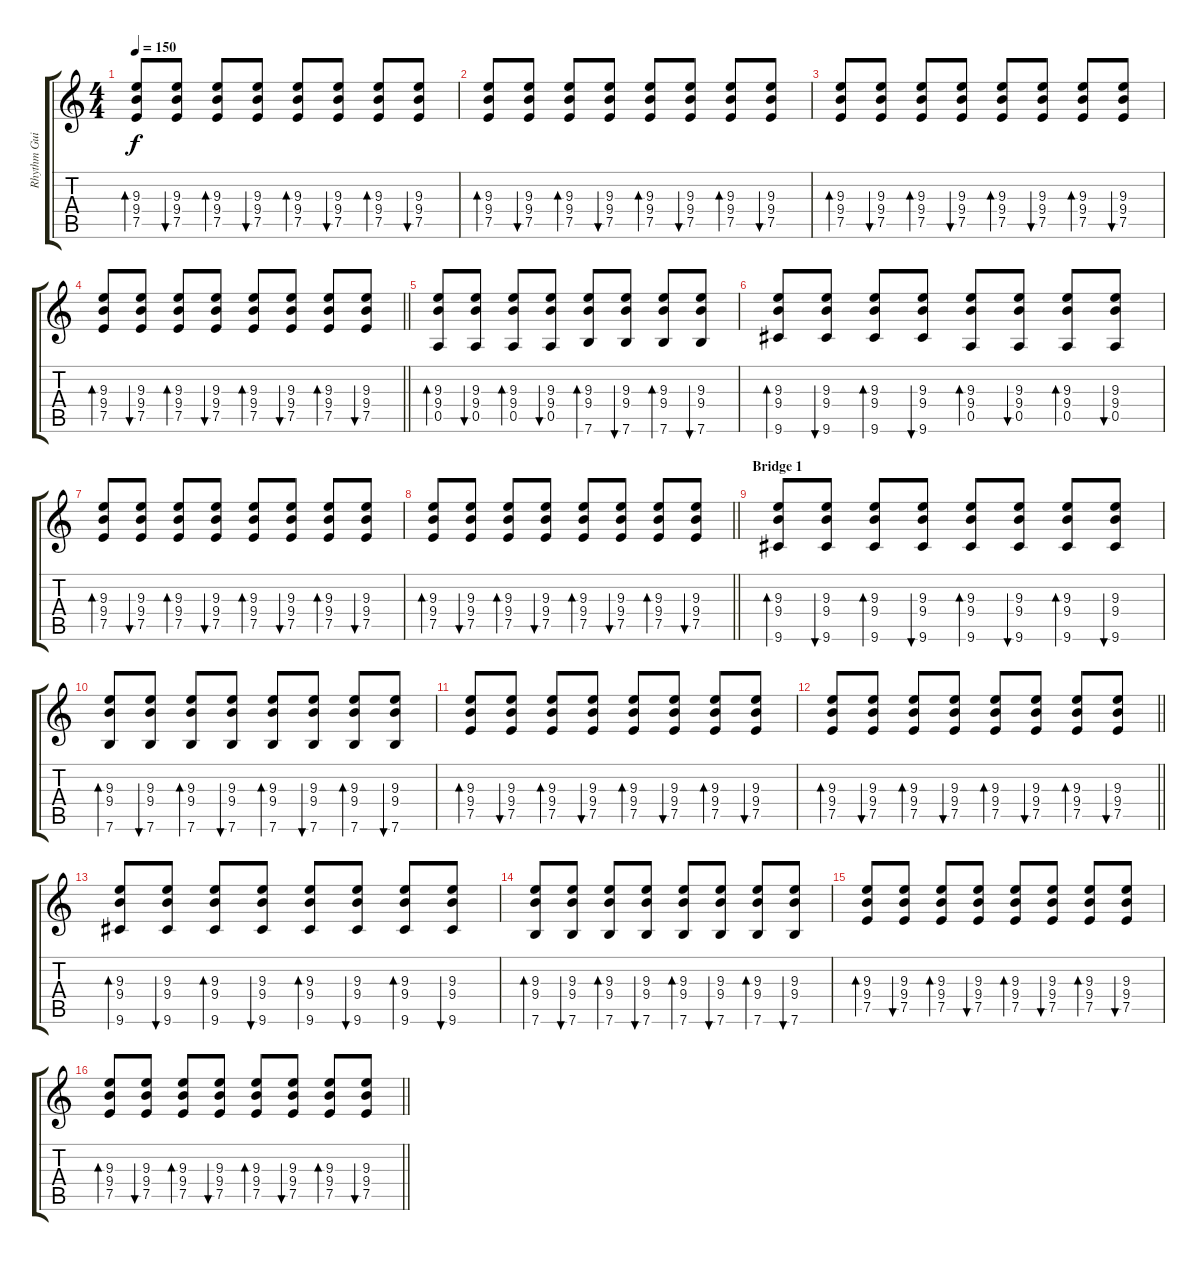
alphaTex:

\track ("Rhythm Guitar" "Rhythm Gui") {instrument acousticguitarsteel}
\staff {score tabs}
\tuning (E4 B3 G3 D3 A2 E2) {hide}
\ts (4 4)
\tempo 150
\clef g2
\ks c
(9.3 9.4 7.5).8{bd 120 dy f} (9.3 9.4 7.5).8{bu 120} (9.3 9.4 7.5).8{bd 120} (9.3 9.4 7.5).8{bu 120} (9.3 9.4 7.5).8{bd 120} (9.3 9.4 7.5).8{bu 120} (9.3 9.4 7.5).8{bd 120} (9.3 9.4 7.5).8{bu 120} |
(9.3 9.4 7.5).8{bd 120} (9.3 9.4 7.5).8{bu 120} (9.3 9.4 7.5).8{bd 120} (9.3 9.4 7.5).8{bu 120} (9.3 9.4 7.5).8{bd 120} (9.3 9.4 7.5).8{bu 120} (9.3 9.4 7.5).8{bd 120} (9.3 9.4 7.5).8{bu 120} |
(9.3 9.4 7.5).8{bd 120} (9.3 9.4 7.5).8{bu 120} (9.3 9.4 7.5).8{bd 120} (9.3 9.4 7.5).8{bu 120} (9.3 9.4 7.5).8{bd 120} (9.3 9.4 7.5).8{bu 120} (9.3 9.4 7.5).8{bd 120} (9.3 9.4 7.5).8{bu 120} |
\barLineRight lightlight
(9.3 9.4 7.5).8{bd 120} (9.3 9.4 7.5).8{bu 120} (9.3 9.4 7.5).8{bd 120} (9.3 9.4 7.5).8{bu 120} (9.3 9.4 7.5).8{bd 120} (9.3 9.4 7.5).8{bu 120} (9.3 9.4 7.5).8{bd 120} (9.3 9.4 7.5).8{bu 120} |
(9.3 9.4 0.5).8{bd 120} (9.3 9.4 0.5).8{bu 120} (9.3 9.4 0.5).8{bd 120} (9.3 9.4 0.5).8{bu 120} (9.3 9.4 7.6).8{bd 120} (9.3 9.4 7.6).8{bu 120} (9.3 9.4 7.6).8{bd 120} (9.3 9.4 7.6).8{bu 120} |
(9.3 9.4 9.6).8{bd 120} (9.3 9.4 9.6).8{bu 120} (9.3 9.4 9.6).8{bd 120} (9.3 9.4 9.6).8{bu 120} (9.3 9.4 0.5).8{bd 120} (9.3 9.4 0.5).8{bu 120} (9.3 9.4 0.5).8{bd 120} (9.3 9.4 0.5).8{bu 120} |
(9.3 9.4 7.5).8{bd 120} (9.3 9.4 7.5).8{bu 120} (9.3 9.4 7.5).8{bd 120} (9.3 9.4 7.5).8{bu 120} (9.3 9.4 7.5).8{bd 120} (9.3 9.4 7.5).8{bu 120} (9.3 9.4 7.5).8{bd 120} (9.3 9.4 7.5).8{bu 120} |
\barLineRight lightlight
(9.3 9.4 7.5).8{bd 120} (9.3 9.4 7.5).8{bu 120} (9.3 9.4 7.5).8{bd 120} (9.3 9.4 7.5).8{bu 120} (9.3 9.4 7.5).8{bd 120} (9.3 9.4 7.5).8{bu 120} (9.3 9.4 7.5).8{bd 120} (9.3 9.4 7.5).8{bu 120} |
\section ("" "Bridge 1")
(9.3 9.4 9.6).8{bd 120} (9.3 9.4 9.6).8{bu 120} (9.3 9.4 9.6).8{bd 120} (9.3 9.4 9.6).8{bu 120} (9.3 9.4 9.6).8{bd 120} (9.3 9.4 9.6).8{bu 120} (9.3 9.4 9.6).8{bd 120} (9.3 9.4 9.6).8{bu 120} |
(9.3 9.4 7.6).8{bd 120} (9.3 9.4 7.6).8{bu 120} (9.3 9.4 7.6).8{bd 120} (9.3 9.4 7.6).8{bu 120} (9.3 9.4 7.6).8{bd 120} (9.3 9.4 7.6).8{bu 120} (9.3 9.4 7.6).8{bd 120} (9.3 9.4 7.6).8{bu 120} |
(9.3 9.4 7.5).8{bd 120} (9.3 9.4 7.5).8{bu 120} (9.3 9.4 7.5).8{bd 120} (9.3 9.4 7.5).8{bu 120} (9.3 9.4 7.5).8{bd 120} (9.3 9.4 7.5).8{bu 120} (9.3 9.4 7.5).8{bd 120} (9.3 9.4 7.5).8{bu 120} |
\barLineRight lightlight
(9.3 9.4 7.5).8{bd 120} (9.3 9.4 7.5).8{bu 120} (9.3 9.4 7.5).8{bd 120} (9.3 9.4 7.5).8{bu 120} (9.3 9.4 7.5).8{bd 120} (9.3 9.4 7.5).8{bu 120} (9.3 9.4 7.5).8{bd 120} (9.3 9.4 7.5).8{bu 120} |
(9.3 9.4 9.6).8{bd 120} (9.3 9.4 9.6).8{bu 120} (9.3 9.4 9.6).8{bd 120} (9.3 9.4 9.6).8{bu 120} (9.3 9.4 9.6).8{bd 120} (9.3 9.4 9.6).8{bu 120} (9.3 9.4 9.6).8{bd 120} (9.3 9.4 9.6).8{bu 120} |
(9.3 9.4 7.6).8{bd 120} (9.3 9.4 7.6).8{bu 120} (9.3 9.4 7.6).8{bd 120} (9.3 9.4 7.6).8{bu 120} (9.3 9.4 7.6).8{bd 120} (9.3 9.4 7.6).8{bu 120} (9.3 9.4 7.6).8{bd 120} (9.3 9.4 7.6).8{bu 120} |
(9.3 9.4 7.5).8{bd 120} (9.3 9.4 7.5).8{bu 120} (9.3 9.4 7.5).8{bd 120} (9.3 9.4 7.5).8{bu 120} (9.3 9.4 7.5).8{bd 120} (9.3 9.4 7.5).8{bu 120} (9.3 9.4 7.5).8{bd 120} (9.3 9.4 7.5).8{bu 120} |
\barLineRight lightlight
(9.3 9.4 7.5).8{bd 120} (9.3 9.4 7.5).8{bu 120} (9.3 9.4 7.5).8{bd 120} (9.3 9.4 7.5).8{bu 120} (9.3 9.4 7.5).8{bd 120} (9.3 9.4 7.5).8{bu 120} (9.3 9.4 7.5).8{bd 120} (9.3 9.4 7.5).8{bu 120}
